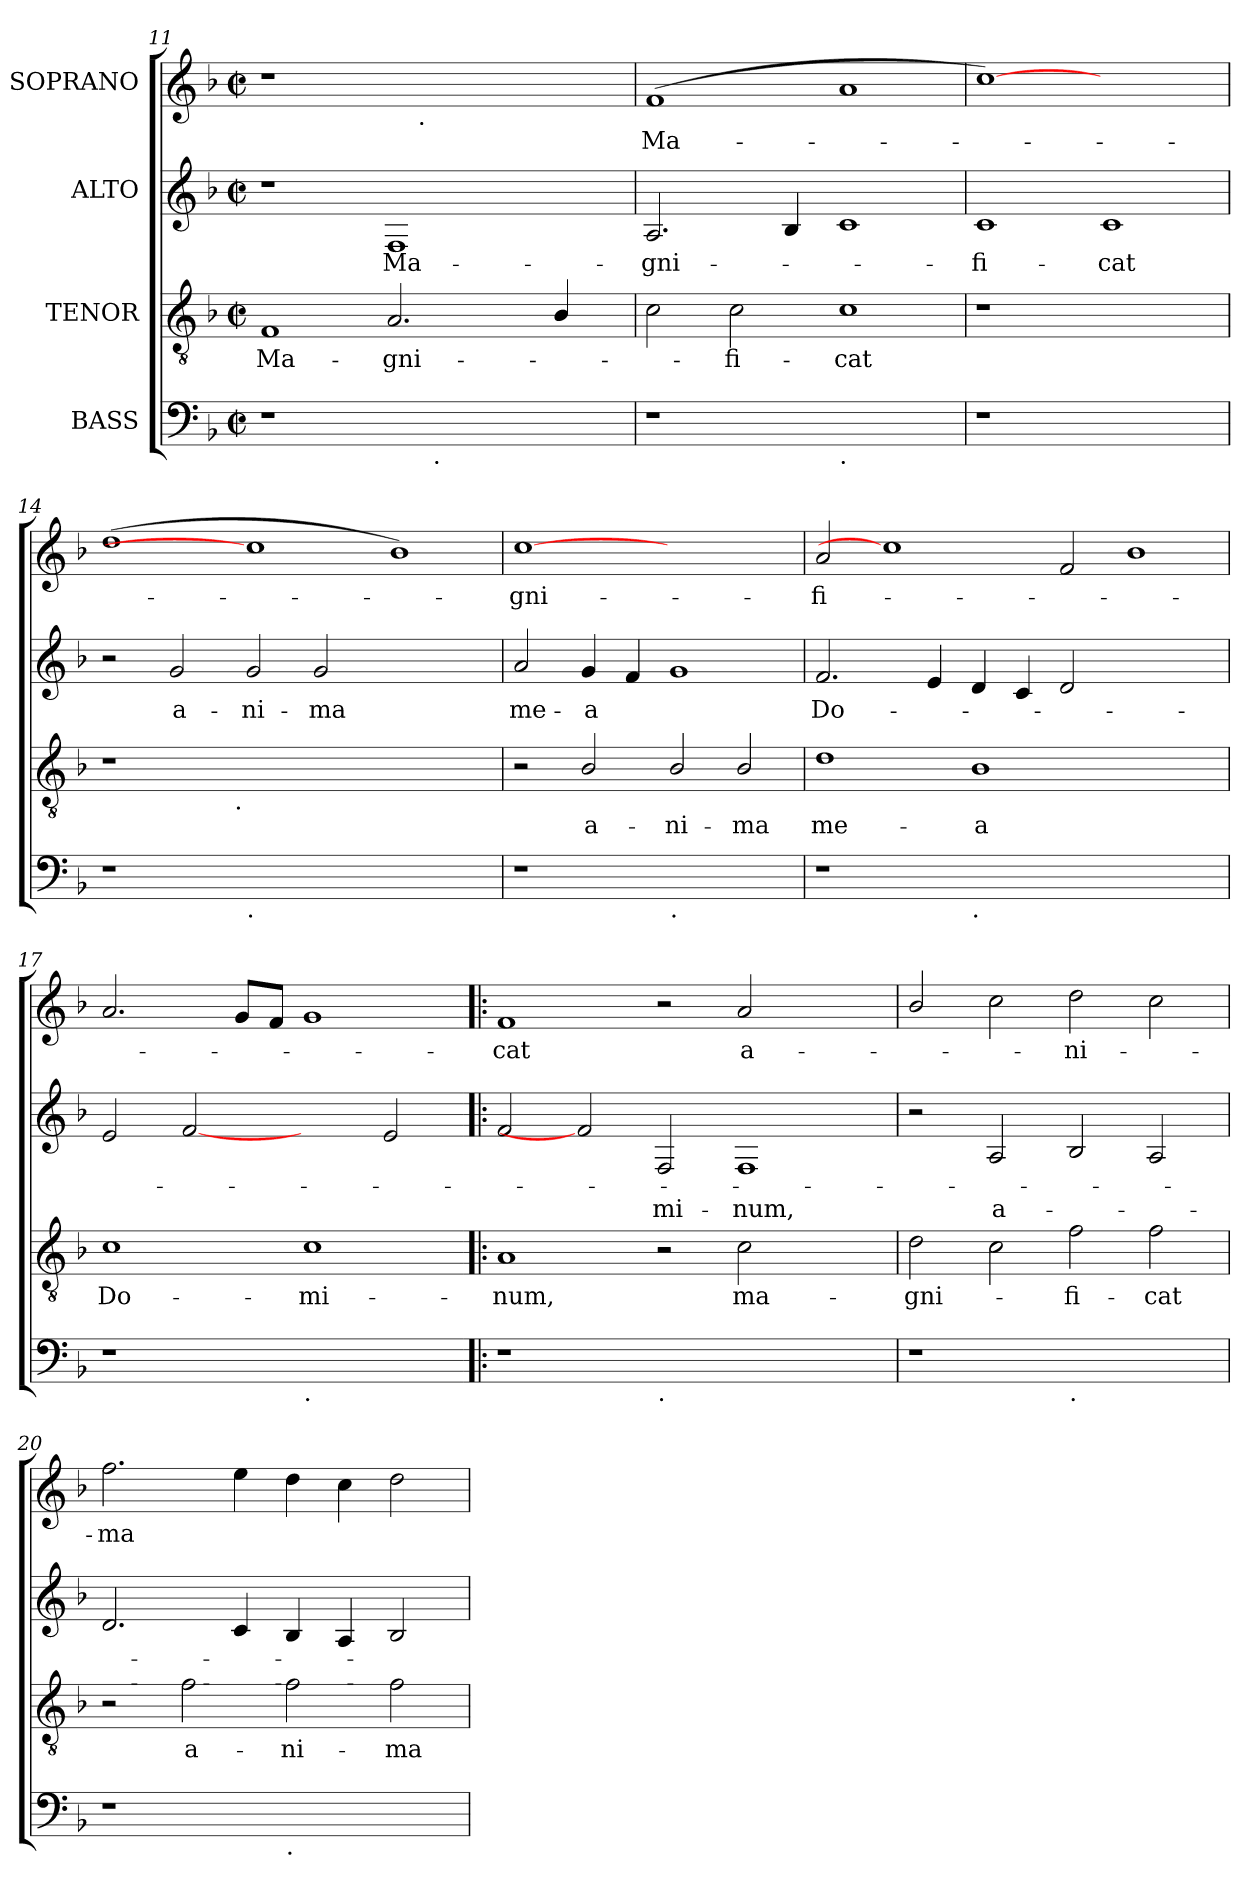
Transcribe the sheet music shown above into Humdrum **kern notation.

**kern	**kern	**text	**kern	**text	**text	**kern	**text
*part4	*part3	*part3	*part2	*part2	*part2	*part1	*part1
*staff4	*staff3	*staff3	*staff2	*staff2	*staff2	*staff1	*staff1
*I"BASS	*I"TENOR	*	*I"ALTO	*	*	*I"SOPRANO	*
!!LO:LB:g=z
*clefF4	*clefGv2	*	*clefG2	*	*	*clefG2	*
*k[b-]	*k[b-]	*	*k[b-]	*	*	*k[b-]	*
*F:	*F:	*	*F:	*	*	*F:	*
*M2/2	*M2/2	*	*M2/2	*	*	*M2/2	*
*met(c|)	*met(c|)	*	*met(c|)	*	*	*met(c|)	*
=11	=11	=11	=11	=11	=11	=11	=11
!	!	!LO:LY:b	!	!	!	!	!
1r	1F	Ma-	1r	.	.	1r	.
!	!	!LO:LY:b	!	!LO:LY:b	!	!	!
8ryy	2.A/	-gni-	1F	Ma-	.	16.ryy	.
!	!	!	!	!	!	!LO:TX:b:t=.	!
.	.	.	.	.	.	2ryy	.
!LO:TX:b:t=.	!	!	!	!	!	!	!
2..ryy	.	.	.	.	.	.	.
.	.	.	.	.	.	4ryy	.
.	4B-/	.	.	.	.	.	.
.	.	.	.	.	.	8ryy	.
.	.	.	.	.	.	32ryy	.
=12	=12	=12	=12	=12	=12	=12	=12
!	!	!	!	!LO:LY:b	!	!	!LO:LY:b
1r	2c\	.	2.A/	-gni-	.	(>1f	Ma-
!	!	!LO:LY:b	!	!	!	!	!
.	2c\	-fi-	.	.	.	.	.
.	.	.	4B-/	.	.	.	.
!LO:TX:b:t=.	!	!	!	!	!	!	!
!	!	!LO:LY:b	!	!	!	!	!
1ryy	1c	-cat	1c	.	.	1a	.
=13	=13	=13	=13	=13	=13	=13	=13
!	!	!	!	!LO:LY:b	!	!	!
1r	1r	.	1c	-fi-	.	[1cc)	.
!	!	!	!	!LO:LY:b	!	!	!
1ryy	1ryy	.	1c	-cat	.	1ryy	.
=14	=14	=14	=14	=14	=14	=14	=14
*	*^	*	*	*	*	*	*
1r	1r	2ryy	.	2r	.	.	(>1dd	.
!	!	!	!	!	!LO:LY:b	!	!	!
.	.	4...ryy	.	2g/	a-	.	.	.
!	!	!LO:TX:b:t=.	!	!	!	!	!	!
.	.	1ryy	.	.	.	.	.	.
!LO:TX:b:t=.	!	!	!	!	!	!	!	!
!	!	!	!	!	!LO:LY:b	!	!	!
0ryy	0ryy	.	.	2g/	-ni-	.	1cc]	.
!	!	!	!	!	!LO:LY:b	!	!	!
.	.	.	.	2g/	-ma	.	.	.
.	.	1ryy	.	.	.	.	.	.
.	.	.	.	1ryy	.	.	1b-)	.
.	.	32ryy	.	.	.	.	.	.
=15	=15	=15	=15	=15	=15	=15	=15	=15
!	!	!	!	!	!LO:LY:b	!	!	!LO:LY:b
*	*v	*v	*	*	*	*	*	*
1r	2r	.	2a/	me-	.	[1cc	-gni-
!	!	!LO:LY:b	!	!LO:LY:b	!	!	!
.	2B-/	a-	4g/	-a	.	.	.
.	.	.	4f/	.	.	.	.
!LO:TX:b:t=.	!	!	!	!	!	!	!
!	!	!LO:LY:b	!	!	!	!	!
1ryy	2B-/	-ni-	1g	.	.	1ryy	.
!	!	!LO:LY:b	!	!	!	!	!
.	2B-/	-ma	.	.	.	.	.
=16	=16	=16	=16	=16	=16	=16	=16
!	!	!LO:LY:b	!	!LO:LY:b	!	!	!LO:LY:b
1r	1d	me-	2.f/	Do-	.	2a/	-fi-
.	.	.	.	.	.	1cc]	.
.	.	.	4e/	.	.	.	.
!LO:TX:b:t=.	!	!	!	!	!	!	!
!	!	!LO:LY:b:rj	!	!	!	!	!
0ryy	1B-	-a	4d/	.	.	.	.
.	.	.	4c/	.	.	.	.
.	.	.	2d/	.	.	2f/	.
.	1ryy	.	1ryy	.	.	1b-	.
!!LO:PB:g=z
=17	=17	=17	=17	=17	=17	=17	=17
!	!	!LO:LY:b	!	!	!	!	!
1r	1c	Do-	2e/	.	.	2.a/	.
.	.	.	[2f	.	.	.	.
.	.	.	.	.	.	8g/L	.
.	.	.	.	.	.	8f/J	.
!LO:TX:b:t=.	!	!	!	!	!	!	!
!	!	!LO:LY:b	!	!	!	!	!
1ryy	1c	-mi-	2ryy	.	.	1g	.
.	.	.	2e/	.	.	.	.
=18!|:	=18!|:	=18!|:	=18!|:	=18!|:	=18!|:	=18!|:	=18!|:
!	!	!LO:LY:b	!	!	!	!	!LO:LY:b
1r	1A	-num,	2f/	.	.	1f	-cat
.	.	.	2f]	.	.	.	.
!LO:TX:b:t=.	!	!	!	!	!	!	!
!	!	!	!	!	!LO:LY:b	!	!
1.ryy	2r	.	2F/	.	mi-	2r	.
!	!	!LO:LY:b	!	!	!LO:LY:b	!	!LO:LY:b
.	2c\	ma-	1F	.	-num,	2a/	a-
.	2ryy	.	.	.	.	2ryy	.
=19	=19	=19	=19	=19	=19	=19	=19
!	!	!LO:LY:b	!	!	!	!	!
1r	2d\	-gni-	2r	.	.	2b-/	.
!	!	!	!	!	!LO:LY:b	!	!
.	2c\	.	2A/	.	a-	2cc\	.
!LO:TX:b:t=.	!	!	!	!	!	!	!
!	!	!LO:LY:b	!	!	!	!	!LO:LY:b
1ryy	2f\	-fi-	2B-/	.	.	2dd\	-ni-
!	!	!LO:LY:b	!	!	!	!	!
.	2f\	-cat	2A/	.	.	2cc\	.
=20	=20	=20	=20	=20	=20	=20	=20
!	!	!	!	!	!	!	!LO:LY:b
1r	2r	.	2.d/	.	.	2.ff\	-ma
!	!	!LO:LY:b	!	!	!	!	!
.	2f\	a-	.	.	.	.	.
.	.	.	4c/	.	.	4ee\	.
!LO:TX:b:t=.	!	!	!	!	!	!	!
!	!	!LO:LY:b	!	!	!	!	!
1ryy	2f\	-ni-	4B-/	.	.	4dd\	.
.	.	.	4A/	.	.	4cc\	.
!	!	!LO:LY:b	!	!	!	!	!
.	2f\	-ma	2B-/	.	.	2dd\	.
=	=	=	=	=	=	=	=
*-	*-	*-	*-	*-	*-	*-	*-
